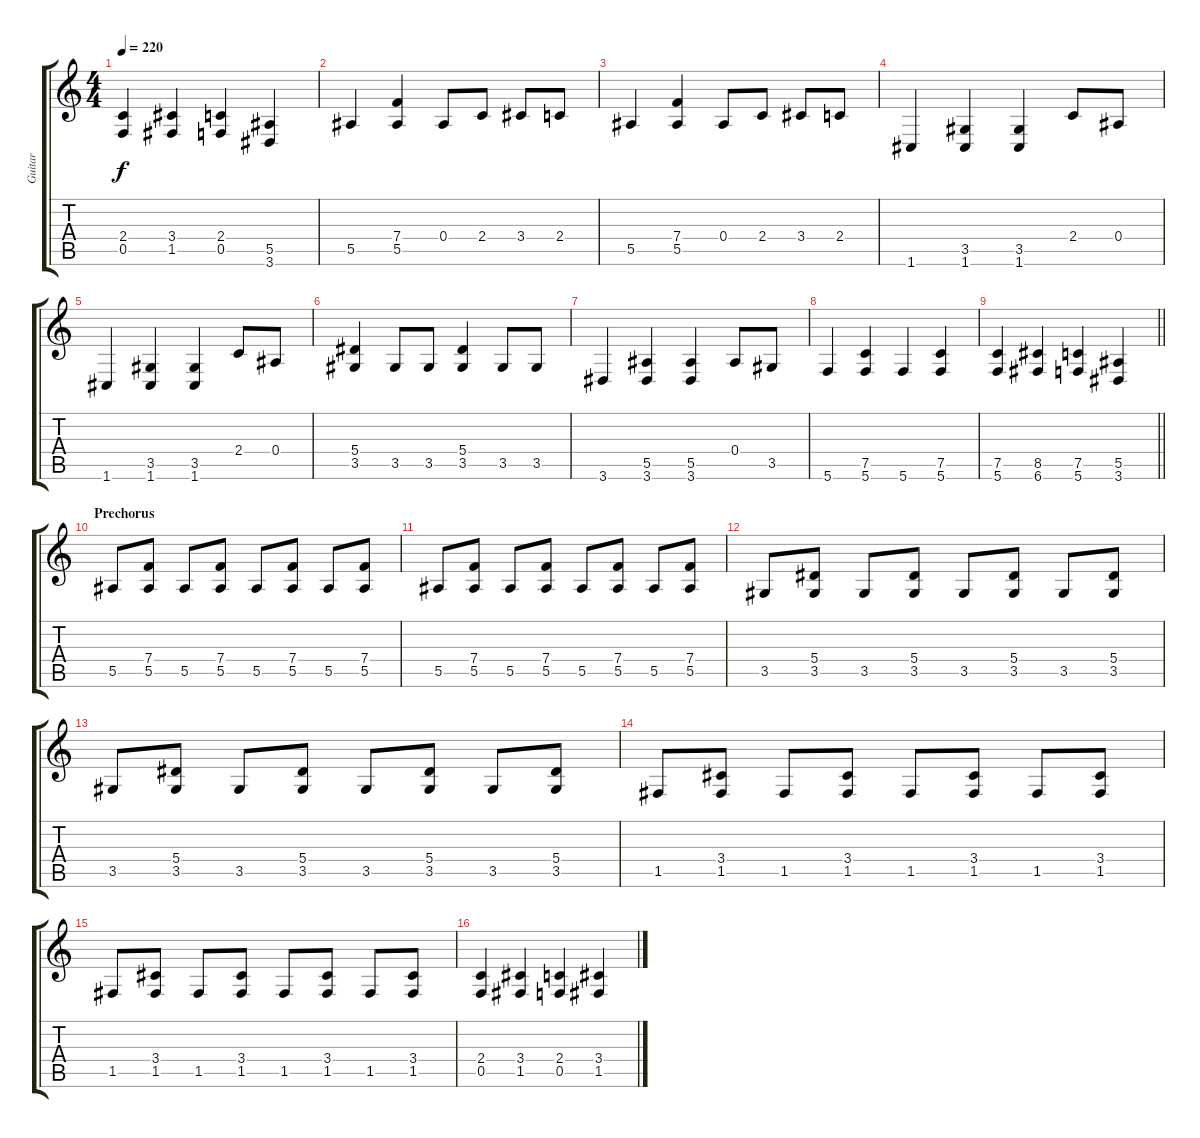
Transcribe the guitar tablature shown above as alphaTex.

\track ("Guitar" "Guitar") {instrument distortionguitar}
\staff {score tabs}
\tuning (C4 G3 Eb3 Bb2 F2 C2) {hide}
\ts (4 4)
\tempo 220
\clef g2
\ks c
(2.4 0.5).4{dy f} (3.4 1.5).4 (2.4 0.5).4 (5.5 3.6).4 |
5.5.4 (7.4 5.5).4 0.4.8 2.4.8 3.4.8 2.4.8 |
5.5.4 (7.4 5.5).4 0.4.8 2.4.8 3.4.8 2.4.8 |
1.6.4 (3.5 1.6).4 (3.5 1.6).4 2.4.8 0.4.8 |
1.6.4 (3.5 1.6).4 (3.5 1.6).4 2.4.8 0.4.8 |
(5.4 3.5).4 3.5.8 3.5.8 (5.4 3.5).4 3.5.8 3.5.8 |
3.6.4 (5.5 3.6).4 (5.5 3.6).4 0.4.8 3.5.8 |
5.6.4 (7.5 5.6).4 5.6.4 (7.5 5.6).4 |
\barLineRight lightlight
(7.5 5.6).4 (8.5 6.6).4 (7.5 5.6).4 (5.5 3.6).4 |
\section ("" "Prechorus")
5.5.8 (7.4 5.5).8 5.5.8 (7.4 5.5).8 5.5.8 (7.4 5.5).8 5.5.8 (7.4 5.5).8 |
5.5.8 (7.4 5.5).8 5.5.8 (7.4 5.5).8 5.5.8 (7.4 5.5).8 5.5.8 (7.4 5.5).8 |
3.5.8 (5.4 3.5).8 3.5.8 (5.4 3.5).8 3.5.8 (5.4 3.5).8 3.5.8 (5.4 3.5).8 |
3.5.8 (5.4 3.5).8 3.5.8 (5.4 3.5).8 3.5.8 (5.4 3.5).8 3.5.8 (5.4 3.5).8 |
1.5.8 (3.4 1.5).8 1.5.8 (3.4 1.5).8 1.5.8 (3.4 1.5).8 1.5.8 (3.4 1.5).8 |
1.5.8 (3.4 1.5).8 1.5.8 (3.4 1.5).8 1.5.8 (3.4 1.5).8 1.5.8 (3.4 1.5).8 |
(2.4 0.5).4 (3.4 1.5).4 (2.4 0.5).4 (3.4 1.5).4
